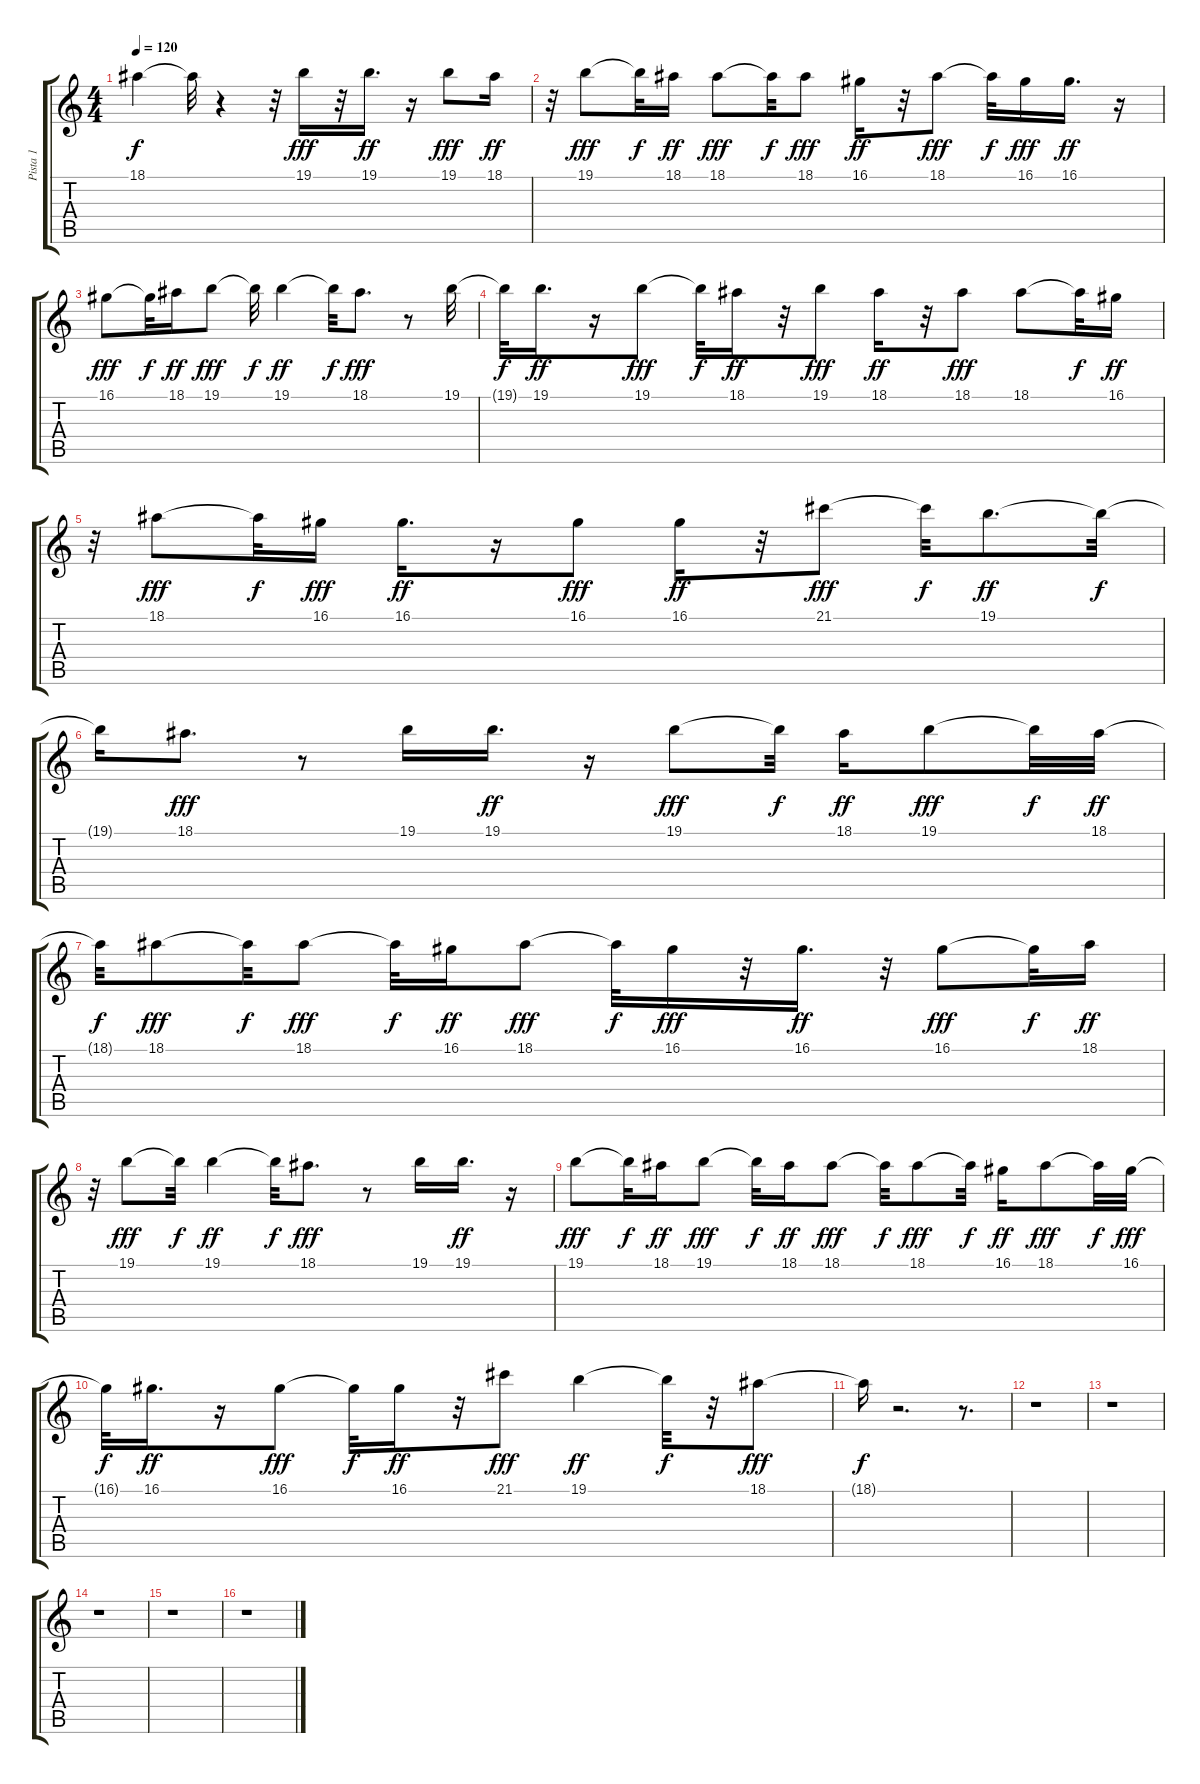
\track ("Pista 1" "Pista 1") {instrument panflute}
\staff {score tabs}
\tuning (E4 B3 G3 D3 A2 E2) {hide}
\ts (4 4)
\tempo 120
\clef g2
\ks c
18.1{t}.4{dy f} 18.1{t}.32 r.4 r.32 19.1.16{dy fff} r.32 19.1.16{d dy ff} r.16 19.1.8{dy fff} 18.1.16{dy ff} |
r.32 19.1.8{dy fff} 19.1{t}.32{dy f} 18.1.16{dy ff} 18.1.8{dy fff} 18.1{t}.32{dy f} 18.1.8{dy fff} 16.1.16{dy ff} r.32 18.1.8{dy fff} 18.1{t}.32{dy f} 16.1.16{dy fff} 16.1.16{d dy ff} r.16 |
16.1.8{dy fff} 16.1{t}.32{dy f} 18.1.16{dy ff} 19.1.8{dy fff} 19.1{t}.32{dy f} 19.1.4{dy ff} 19.1{t}.32{dy f} 18.1.8{d dy fff} r.8 19.1.32 |
19.1{t}.32{dy f} 19.1.16{d dy ff} r.16 19.1.8{dy fff} 19.1{t}.32{dy f} 18.1.16{dy ff} r.32 19.1.8{dy fff} 18.1.16{dy ff} r.32 18.1.8{dy fff} 18.1.8 18.1{t}.32{dy f} 16.1.16{dy ff} |
r.32 18.1.8{dy fff} 18.1{t}.32{dy f} 16.1.16{dy fff} 16.1.16{d dy ff} r.16 16.1.8{dy fff} 16.1.16{dy ff} r.32 21.1.8{dy fff} 21.1{t}.32{dy f} 19.1.8{d dy ff} 19.1{t}.32{dy f} |
19.1{t}.16 18.1.8{d dy fff} r.8 19.1.16 19.1.16{d dy ff} r.16 19.1.8{dy fff} 19.1{t}.32{dy f} 18.1.16{dy ff} 19.1.8{dy fff} 19.1{t}.32{dy f} 18.1.32{dy ff} |
18.1{t}.32{dy f} 18.1.8{dy fff} 18.1{t}.32{dy f} 18.1.8{dy fff} 18.1{t}.32{dy f} 16.1.16{dy ff} 18.1.8{dy fff} 18.1{t}.32{dy f} 16.1.16{dy fff} r.32 16.1.16{d dy ff} r.32 16.1.8{dy fff} 16.1{t}.32{dy f} 18.1.16{dy ff} |
r.32 19.1.8{dy fff} 19.1{t}.32{dy f} 19.1.4{dy ff} 19.1{t}.32{dy f} 18.1.8{d dy fff} r.8 19.1.16 19.1.16{d dy ff} r.16 |
19.1.8{dy fff} 19.1{t}.32{dy f} 18.1.16{dy ff} 19.1.8{dy fff} 19.1{t}.32{dy f} 18.1.16{dy ff} 18.1.8{dy fff} 18.1{t}.32{dy f} 18.1.8{dy fff} 18.1{t}.32{dy f} 16.1.16{dy ff} 18.1.8{dy fff} 18.1{t}.32{dy f} 16.1.32{dy fff} |
16.1{t}.32{dy f} 16.1.16{d dy ff} r.16 16.1.8{dy fff} 16.1{t}.32{dy f} 16.1.16{dy ff} r.32 21.1.8{dy fff} 19.1.4{dy ff} 19.1{t}.32{dy f} r.32 18.1.8{dy fff} |
18.1{t}.16{dy f} r.2{d} r.8{d} |
r.1 |
r.1 |
r.1 |
r.1 |
r.1
